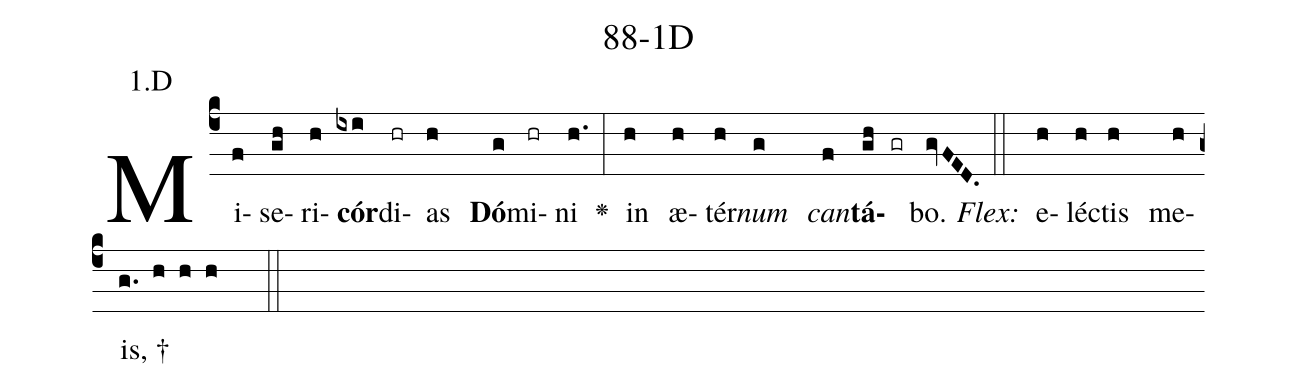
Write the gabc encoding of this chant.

name: 88-1D;
annotation: 1.D;
%%
(c4)Mi(f)se(gh)ri(h)<b>cór</b>(ixi)di(hr)as(h) <b>Dó</b>(g)mi(hr)ni(h.) <v>\greheightstar</v>(:) in(h) æ(h)tér(h)<i>num</i>(g) <i>can</i>(f)<b>tá</b>(gh gr)bo.(gvFED.) (::)
<i>Flex:</i>()  e(h)léc(h)tis(h) me(h)is, †(g. h h h  ::)

%E(h) u(h) o(g) u(f) a(gh) e.(gvFED.) (::)
